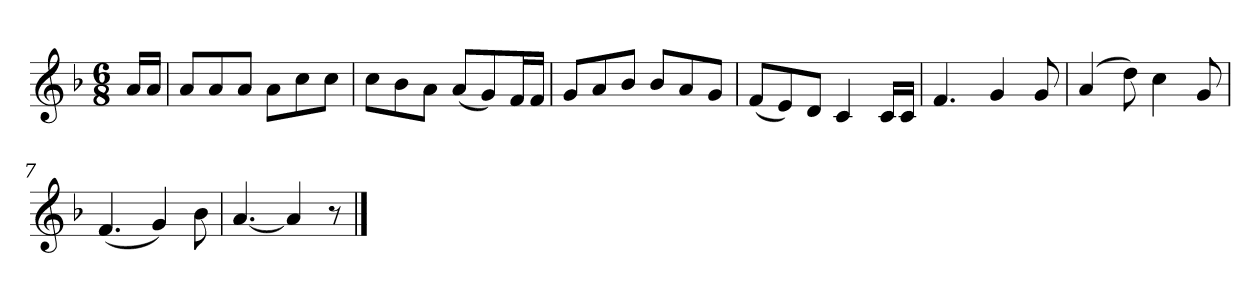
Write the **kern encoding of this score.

**kern
*part1
*staff1
*k[b-]
*M6/8
*MM120
=
16aLL
16aJJ
=1
8aL
8a
8aJ
8aL
8cc
8ccJ
=2
8ccL
8b-
8aJ
(8aL
8g)
16fL
16fJJ
=3
8gL
8a
8b-J
8b-L
8a
8gJ
=4
(8fL
8e)
8dJ
4c
16cLL
16cJJ
=5
4.f
4g
8g
=6
(4a
8dd)
4cc
8g
=7
(4.f
4g)
8b-
=8
[4.a
4a]
8r
==
*-
